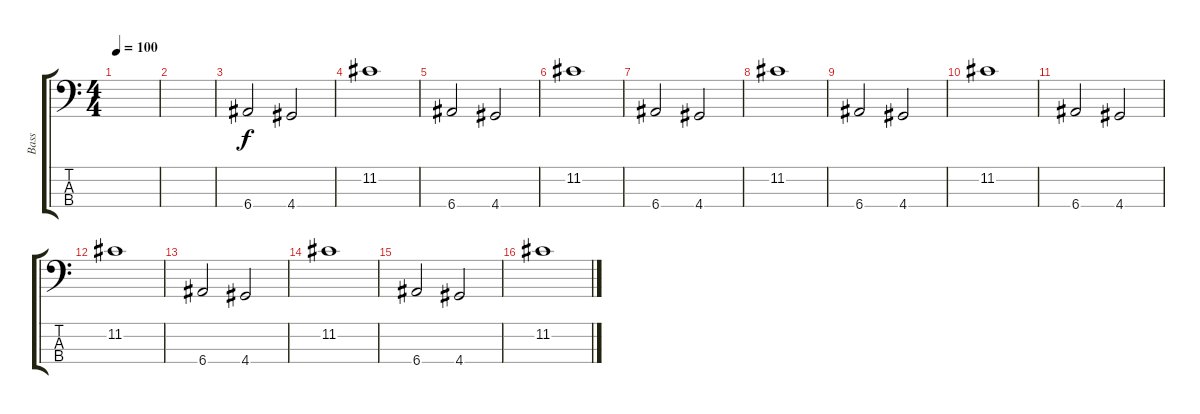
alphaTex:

\track ("Bass" "Bass") {instrument electricbassfinger}
\staff {score tabs}
\tuning (G2 D2 A1 E1) {hide}
\ts (4 4)
\tempo 100
\clef f4
\ks c
|
|
6.4.2 4.4.2 |
11.2.1 |
6.4.2 4.4.2 |
11.2.1 |
6.4.2 4.4.2 |
11.2.1 |
6.4.2 4.4.2 |
11.2.1 |
6.4.2 4.4.2 |
11.2.1 |
6.4.2 4.4.2 |
11.2.1 |
6.4.2 4.4.2 |
11.2.1
